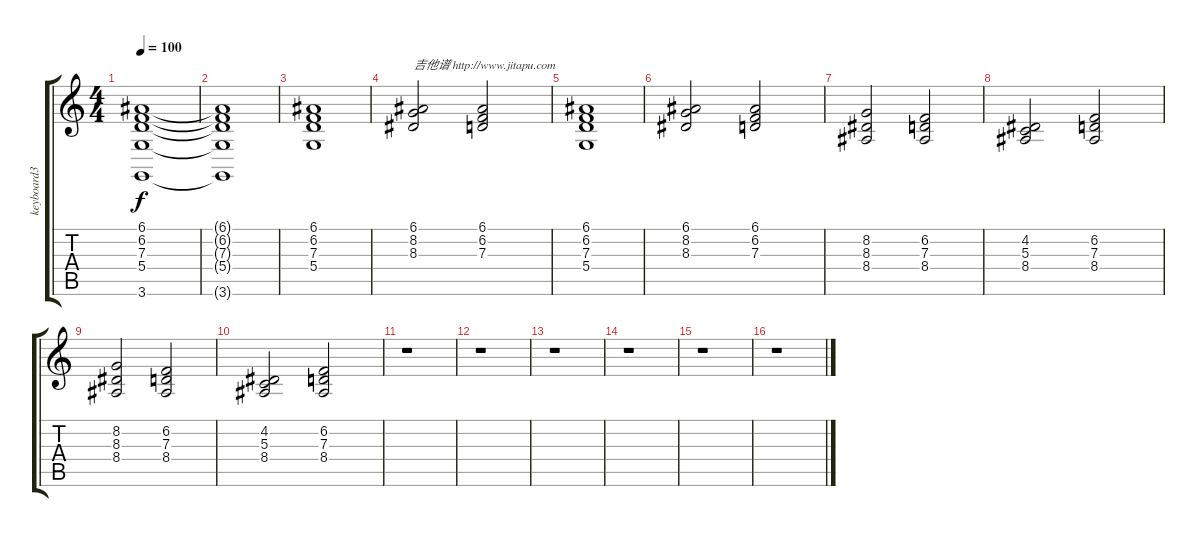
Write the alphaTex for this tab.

\track ("keyboard3" "keyboard3") {instrument synthstrings2}
\staff {score tabs}
\tuning (E4 B3 G3 D3 A2 E2) {hide}
\ts (4 4)
\tempo 100
\clef g2
\ks c
(6.1 6.2 7.3 5.4 3.6).1{dy f} |
(6.1{t} 6.2{t} 7.3{t} 5.4{t} 3.6{t}).1 |
(6.1 6.2 7.3 5.4).1 |
(6.1 8.2 8.3).2{txt "吉他谱 http://www.jitapu.com"} (6.1 6.2 7.3).2 |
(6.1 6.2 7.3 5.4).1 |
(6.1 8.2 8.3).2 (6.1 6.2 7.3).2 |
(8.2 8.3 8.4).2 (6.2 7.3 8.4).2 |
(4.2 5.3 8.4).2 (6.2 7.3 8.4).2 |
(8.2 8.3 8.4).2 (6.2 7.3 8.4).2 |
(4.2 5.3 8.4).2 (6.2 7.3 8.4).2 |
r.1 |
r.1 |
r.1 |
r.1 |
r.1 |
r.1
